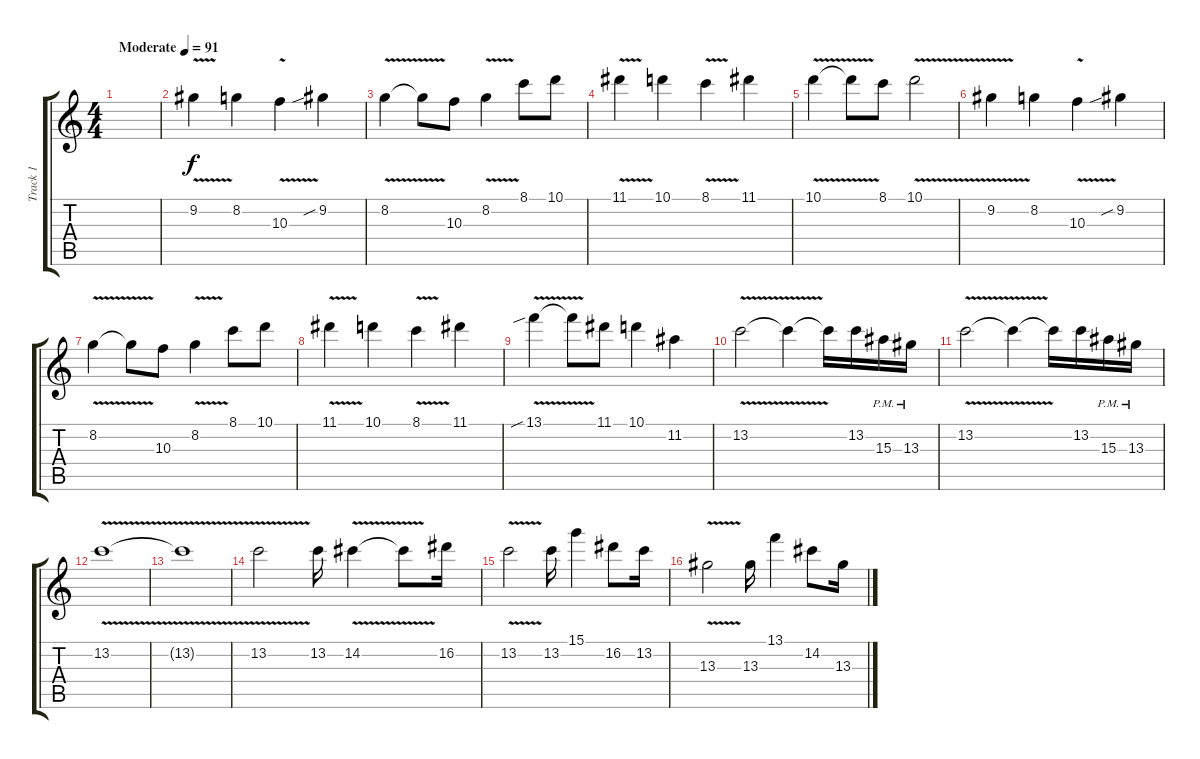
\track ("Track 1" "Track 1") {instrument overdrivenguitar}
\staff {score tabs}
\tuning (E4 B3 G3 D3 A2 E2) {hide}
\ts (4 4)
\tempo (91 "Moderate")
\clef g2
\ks c
|
9.2{v}.4 8.2.4 10.3{v}.4 9.2{sib}.4 |
8.2{v}.4 8.2{t}.8 10.3.8 8.2{v}.4 8.1.8 10.1.8 |
11.1{v}.4 10.1.4 8.1{v}.4 11.1.4 |
10.1{v}.4 10.1{t}.8 8.1.8 10.1{v}.2 |
9.2{v}.4 8.2.4 10.3{v}.4 9.2{sib}.4 |
8.2{v}.4 8.2{t}.8 10.3.8 8.2{v}.4 8.1.8 10.1.8 |
11.1{v}.4 10.1.4 8.1{v}.4 11.1.4 |
13.1{v sib}.4 13.1{t}.8 11.1.8 10.1.4 11.2.4 |
13.2{v}.2 13.2{t}.4 13.2{t}.16 13.2.16 15.3{pm}.16 13.3{pm}.16 |
13.2{v}.2 13.2{t}.4 13.2{t}.16 13.2.16 15.3{pm}.16 13.3{pm}.16 |
13.2{v}.1 |
13.2{t}.1 |
13.2{v}.2{instrument acousticguitarsteel} 13.2.16 14.2{v}.4 14.2{t}.8 16.2.16 |
13.2{v}.2 13.2.16 15.1.4 16.2.8 13.2.16 |
13.3{v}.2 13.3.16 13.1.4 14.2.8 13.3.16
